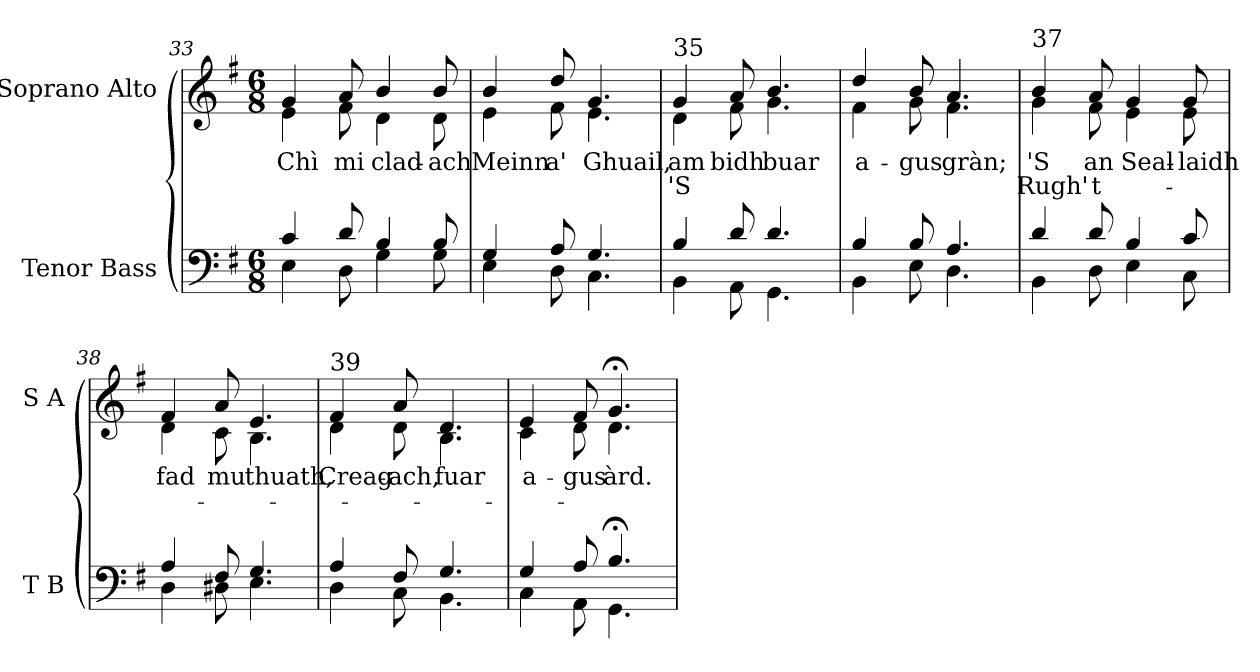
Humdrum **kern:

**kern	**kern	**text	**text
*part2	*part1	*part1	*part1
*staff2	*staff1	*staff1	*staff1
*I"Tenor Bass	*I"Soprano Alto	*	*
*I'T B	*I'S A	*	*
!!LO:PB:g=z
*clefF4	*clefG2	*	*
*k[f#]	*k[f#]	*	*
*G:	*G:	*	*
*M6/8	*M6/8	*	*
=33	=33	=33	=33
*^	*	*	*
!	!	!LO:TX:a:t=33	!	!
!	!	!	!LO:LY:b:color=#000000	!
*	*	*^	*	*
4ci/	4Ei\	4gi/	4ei\	Chì	.
!	!	!	!	!LO:LY:b:color=#000000	!
8di/	8Di\	8ai/	8f#i\	mi	.
!	!	!	!	!LO:LY:b:color=#000000	!
4Bi/	4Gi\	4bi/	4di\	clad-	.
!	!	!	!	!LO:LY:b:color=#000000	!
8Bi/	8Gi\	8bi/	8di\	-ach	.
=34	=34	=34	=34	=34	=34
!	!	!	!	!LO:LY:b:color=#000000	!
4Gi/	4Ei\	4bi/	4ei\	Meinn	.
!	!	!	!	!LO:LY:b:color=#000000	!
8Ai/	8Di\	8ddi/	8f#i\	a'	.
!	!	!	!	!LO:LY:b:color=#000000	!
4.Gi/	4.Ci\	4.gi/	4.ei\	Ghuail,	.
!!LO:LB:g=z	!!
=35	=35	=35	=35	=35	=35
!	!	!LO:TX:a:t=35	!	!	!
!	!	!	!	!LO:LY:b:color=#000000	!LO:LY:b:color=#000000
4Bi/	4BBi\	4gi/	4di\	am	'S
!	!	!	!	!LO:LY:b:color=#000000	!
8di/	8AAi\	8ai/	8f#i\	bidh	.
!	!	!	!	!LO:LY:b:color=#000000	!
4.di/	4.GGi\	4.bi/	4.gi\	buar	.
=36	=36	=36	=36	=36	=36
!	!	!	!	!LO:LY:b:color=#000000	!
4Bi/	4BBi\	4ddi/	4f#i\	a-	.
!	!	!	!	!LO:LY:b:color=#000000	!
8Bi/	8Ei\	8bi/	8gi\	-gus	.
!	!	!	!	!LO:LY:b:color=#000000	!
4.Ai/	4.Di\	4.ai/	4.f#i\	gràn;	.
!!LO:LB:g=z	!!
=37	=37	=37	=37	=37	=37
!	!	!LO:TX:a:t=37	!	!	!
!	!	!	!	!LO:LY:b:color=#000000	!LO:LY:b:color=#000000
4di/	4BBi\	4bi/	4gi\	'S	Rugh'
!	!	!	!	!LO:LY:b:color=#000000	!LO:LY:b:color=#000000
8di/	8Di\	8ai/	8f#i\	an	t-
!	!	!	!	!LO:LY:b:color=#000000	!
4Bi/	4Ei\	4gi/	4ei\	-Seal-	.
!	!	!	!	!LO:LY:b:color=#000000	!
8ci/	8Ci\	8gi/	8ei\	-laidh	.
=38	=38	=38	=38	=38	=38
!	!	!	!	!LO:LY:b:color=#000000	!
4Ai/	4Di\	4f#i/	4di\	fad	.
!	!	!	!	!LO:LY:b:color=#000000	!
8F#i/	8D#Xi\	8ai/	8ci\	mu	.
!	!	!	!	!LO:LY:b:color=#000000	!
4.Gi/	4.Ei\	4.ei/	4.Bi\	thuath,	.
!!LO:LB:g=z	!!
=39	=39	=39	=39	=39	=39
!	!	!LO:TX:a:t=39	!	!	!
!	!	!	!	!LO:LY:b:color=#000000	!
4Ai/	4Di\	4f#i/	4di\	Creag-	.
!	!	!	!	!LO:LY:b:color=#000000	!
8F#i/	8Ci\	8ai/	8di\	-ach,	.
!	!	!	!	!LO:LY:b:color=#000000	!
4.Gi/	4.BBi\	4.di/	4.Bi\	fuar	.
=40	=40	=40	=40	=40	=40
!	!	!	!	!LO:LY:b:color=#000000	!
4Gi/	4Ci\	4ei/	4ci\	a-	.
!	!	!	!	!LO:LY:b:color=#000000	!
8Ai/	8AAi\	8f#i/	8di\	-gus	.
!	!	!	!	!LO:LY:b:color=#000000	!
4.B;i/	4.GGi\	4.g;i/	4.di\	àrd.	.
*v	*v	*	*	*	*
*	*v	*v	*	*
=	=	=	=
*-	*-	*-	*-
